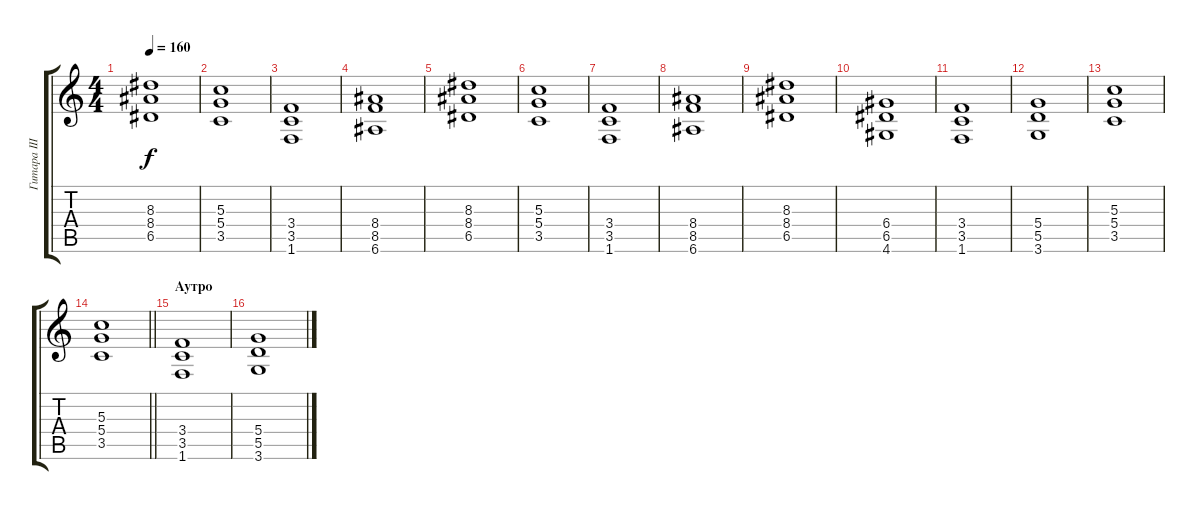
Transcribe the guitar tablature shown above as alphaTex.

\track ("Гитара III" "Гитара III") {instrument overdrivenguitar}
\staff {score tabs}
\tuning (E4 B3 G3 D3 A2 E2) {hide}
\ts (4 4)
\tempo 160
\clef g2
\ks c
(8.3 8.4 6.5).1{dy f} |
(5.3 5.4 3.5).1 |
(3.4 3.5 1.6).1 |
(8.4 8.5 6.6).1 |
(8.3 8.4 6.5).1 |
(5.3 5.4 3.5).1 |
(3.4 3.5 1.6).1 |
(8.4 8.5 6.6).1 |
(8.3 8.4 6.5).1 |
(6.4 6.5 4.6).1 |
(3.4 3.5 1.6).1 |
(5.4 5.5 3.6).1 |
(5.3 5.4 3.5).1 |
\barLineRight lightlight
(5.3 5.4 3.5).1 |
\section ("" "Аутро")
(3.4 3.5 1.6).1 |
(5.4 5.5 3.6).1
